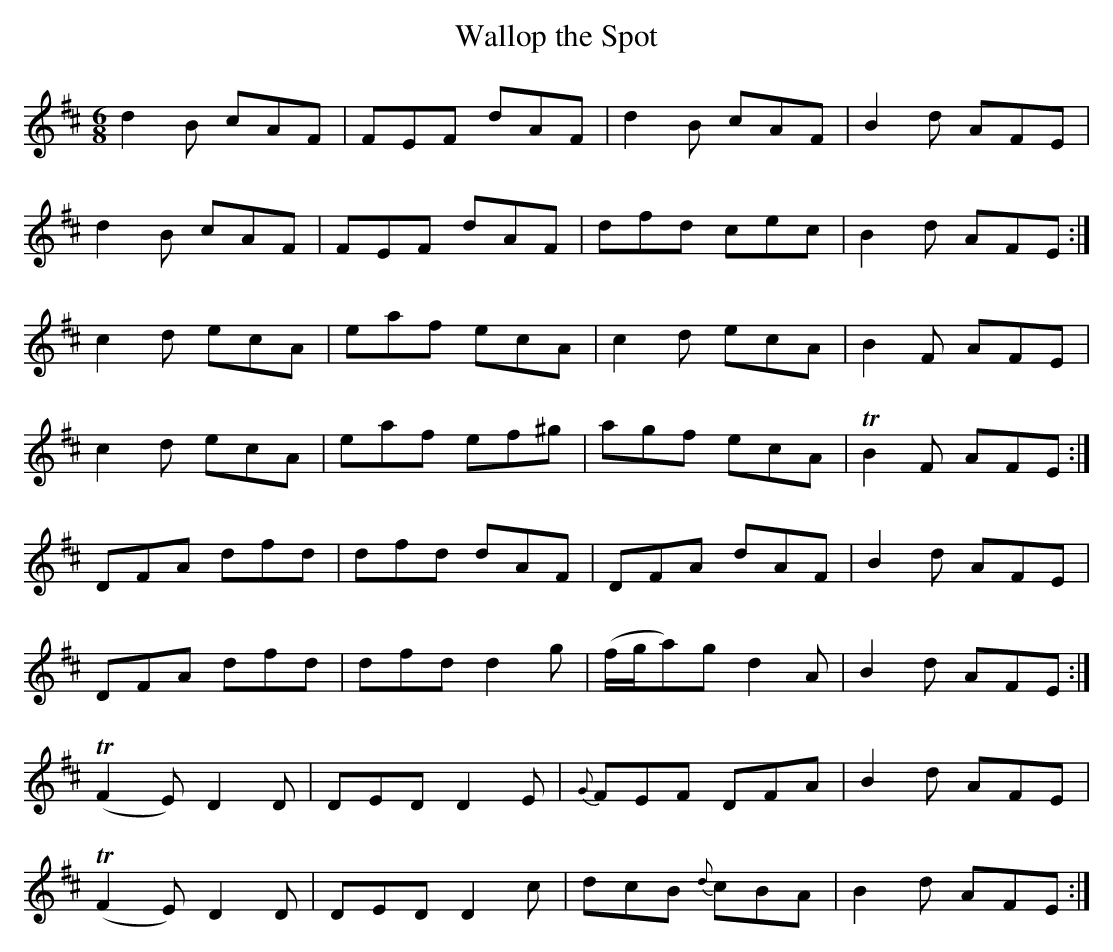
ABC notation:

X:1
T: Wallop the Spot
M: 6/8
L: 1/8
K: D
d2B cAF|FEF dAF|d2B cAF|B2d AFE|
d2B cAF|FEF dAF|dfd cec|B2d AFE:|
c2d ecA|eaf ecA|c2d ecA|B2F AFE|
c2d ecA|eaf ef^g|agf ecA|TB2F AFE:|
DFA dfd|dfd dAF|DFA dAF|B2d AFE|
DFA dfd|dfd d2g|(f/g/a)g d2A|B2d AFE:|
(TF2E) D2D|DED D2E|{G}FEF DFA|B2d AFE|
(TF2E) D2D|DED D2c|dcB {d}cBA|B2d AFE:|
